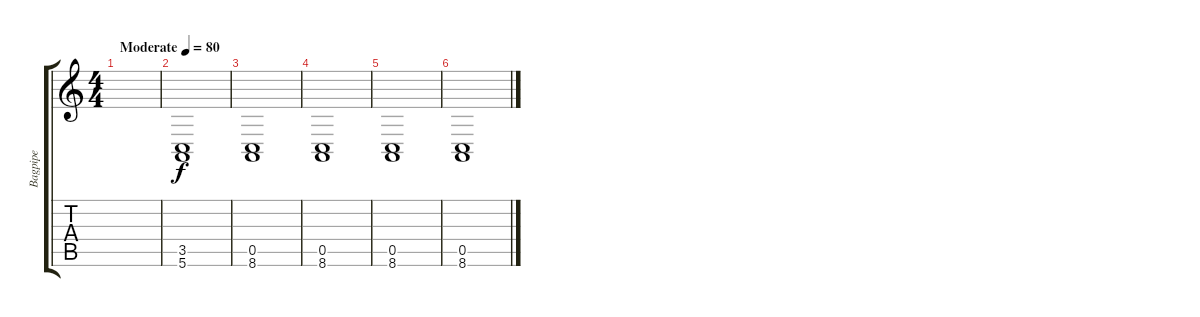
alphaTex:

\track ("Bagpipe" "Bagpipe") {instrument bagpipe}
\staff {score tabs}
\tuning (E4 B3 G3 D3 A2 E2) {hide}
\ts (4 4)
\tempo (80 "Moderate")
\clef g2
\ks c
|
(3.5 5.6).1 |
(0.5 8.6).1 |
(0.5 8.6).1 |
(0.5 8.6).1 |
(0.5 8.6).1
